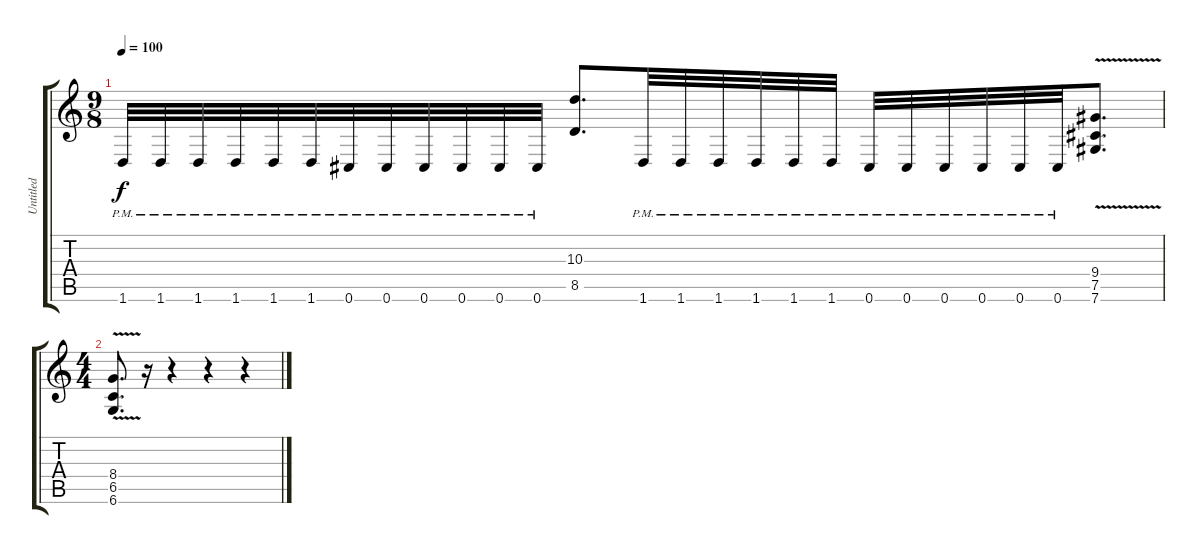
\track ("Untitled" "Untitled") {instrument distortionguitar}
\staff {score tabs}
\tuning (Db4 Ab3 E3 B2 Gb2 Db2) {hide}
\ts (9 8)
\tempo 100
\clef g2
\ks c
1.6{pm}.32{dy f} 1.6{pm}.32 1.6{pm}.32 1.6{pm}.32 1.6{pm}.32 1.6{pm}.32 0.6{pm}.32 0.6{pm}.32 0.6{pm}.32 0.6{pm}.32 0.6{pm}.32 0.6{pm}.32 (10.3 8.5).8{d} 1.6{pm}.32 1.6{pm}.32 1.6{pm}.32 1.6{pm}.32 1.6{pm}.32 1.6{pm}.32 0.6{pm}.32 0.6{pm}.32 0.6{pm}.32 0.6{pm}.32 0.6{pm}.32 0.6{pm}.32 (9.4{v} 7.5{v} 7.6{v}).8{d} |
\ts (4 4)
(8.4{v} 6.5{v} 6.6{v}).8{d} r.16 r.4 r.4 r.4
